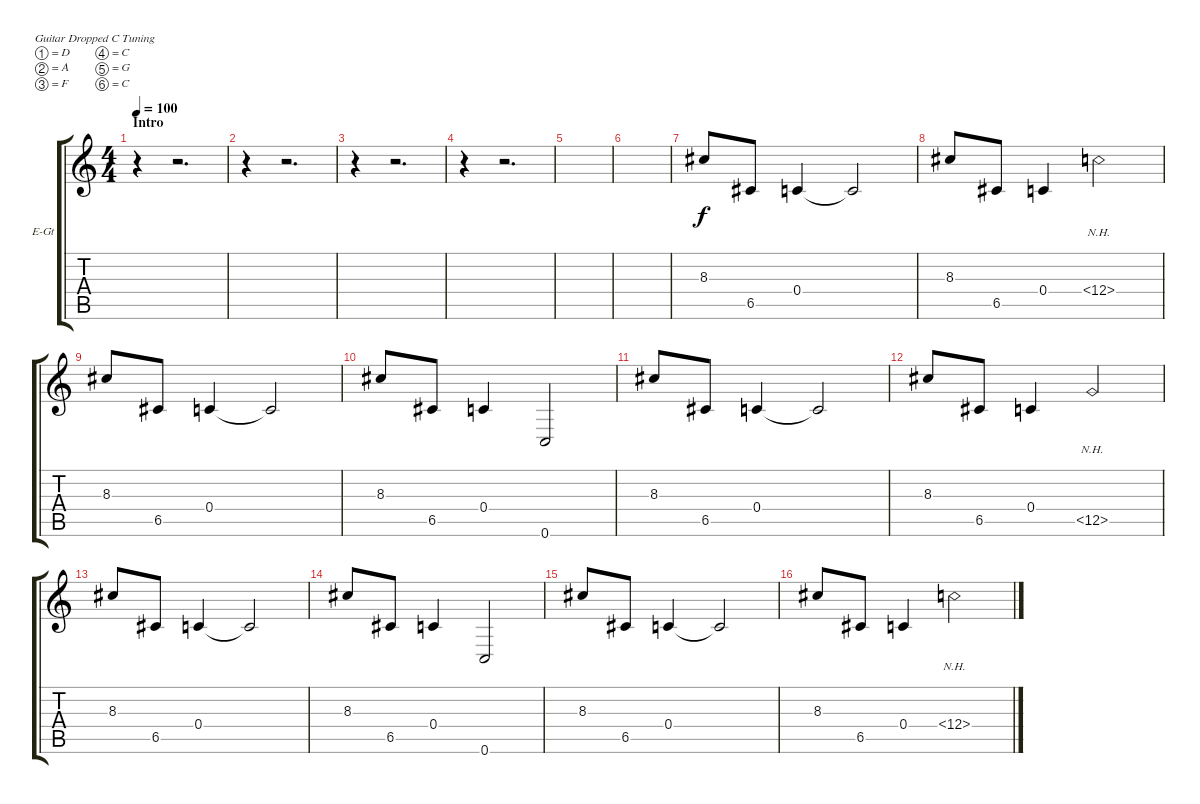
\bracketExtendMode groupsimilarinstruments
\firstSystemTrackNameOrientation horizontal
\otherSystemsTrackNameOrientation horizontal
\track ("Bill Kelliher" "E-Gt") {instrument distortionguitar}
\staff {score tabs}
\tuning (D4 A3 F3 C3 G2 C2)
\ts (4 4)
\beaming (8 2 2 2 2)
\section ("" "Intro")
\tempo 100
\clef g2
\ks c
r.4{dy f instrument distortionguitar} r.2{d} |
r.4 r.2{d} |
r.4 r.2{d} |
r.4 r.2{d} |
|
|
8.3.8 6.5.8 0.4.4 0.4{t}.2 |
8.3.8 6.5.8 0.4.4 12.4{nh}.2 |
8.3.8 6.5.8 0.4.4 0.4{t}.2 |
8.3.8 6.5.8 0.4.4 0.6.2 |
8.3.8 6.5.8 0.4.4 0.4{t}.2 |
8.3.8 6.5.8 0.4.4 12.5{nh}.2 |
8.3.8 6.5.8 0.4.4 0.4{t}.2 |
8.3.8 6.5.8 0.4.4 0.6.2 |
8.3.8 6.5.8 0.4.4 0.4{t}.2 |
8.3.8 6.5.8 0.4.4 12.4{nh}.2
